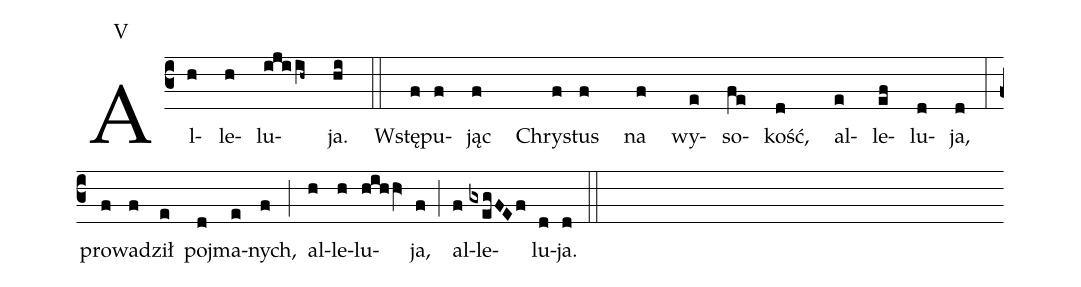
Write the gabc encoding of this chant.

annotation: V;
%%
(c3)Al(h)le(h)lu(ijiih~)ja.(hi) (::) Wstę(f)pu(f)jąc(f) Chry(f)stus(f) na(f) wy(e)so(fe)kość,(d) al(e)le(ef)lu(d)ja,(d) (:) (z)
pro(f)wa(f)dził(e) poj(d)ma(e)nych,(f) (;) al(h)le(h)lu(hihhV>)ja,(f) (;) al(f)le(gxegFEf)lu(d)ja.(d) (::) (Z)
